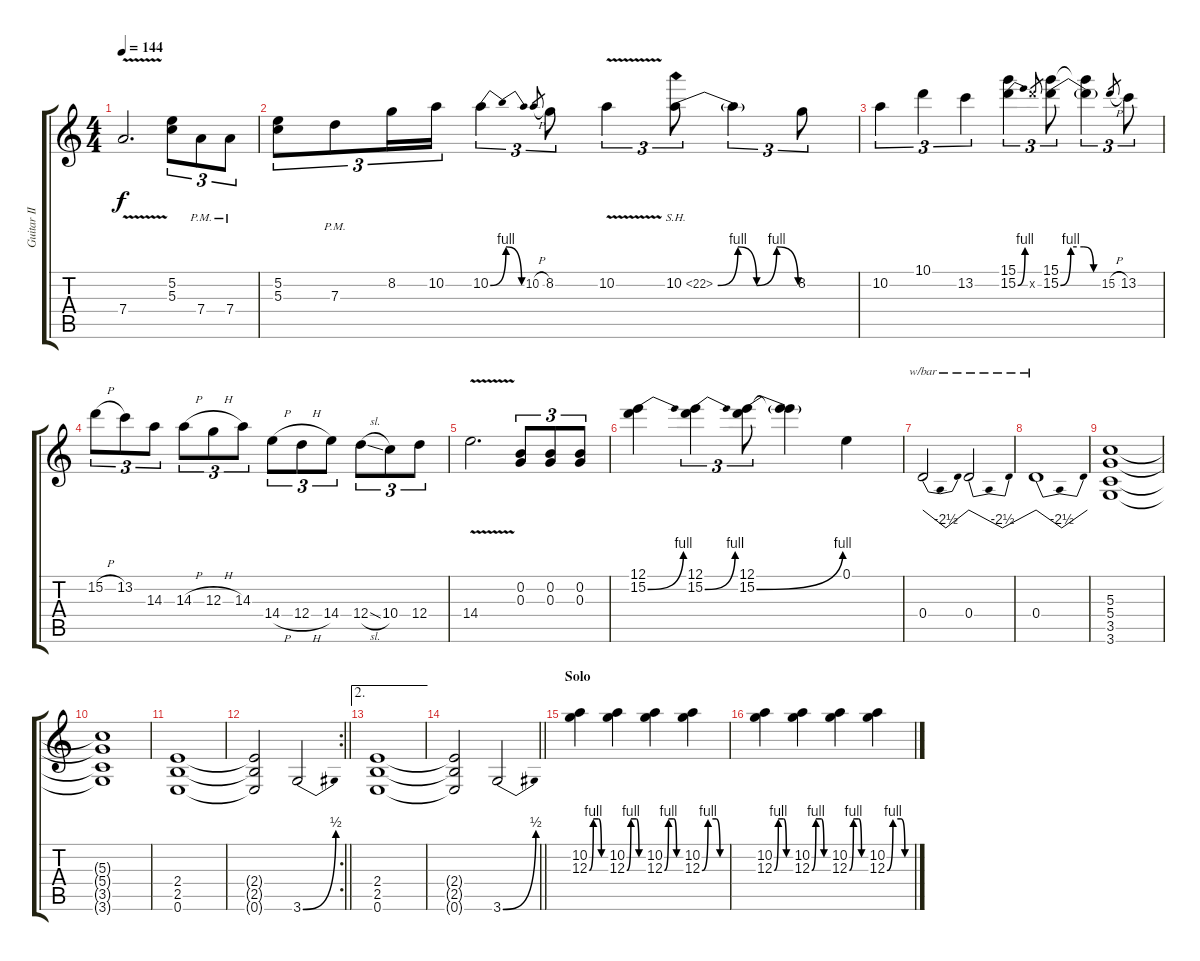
\track ("Guitar II" "Guitar II") {instrument overdrivenguitar}
\staff {score tabs}
\tuning (E4 B3 G3 D3 A2 E2) {hide}
\ts (4 4)
\tempo 144
\clef g2
\ks c
7.4{v}.2{d dy f} (5.2 5.3).8{tu (3 2)} 7.4{pm}.8{tu (3 2)} 7.4{pm}.8{tu (3 2)} |
(5.2 5.3).8{tu (3 2)} 7.3{pm}.8{tu (3 2)} 8.2.16{tu (3 2)} 10.2.16{tu (3 2)} 10.2{be (bendrelease 0 0 15 4 45 4 60 0)}.4{tu (3 2)} 10.2{h}.8{gr} 8.2.8{tu (3 2)} 10.2{v}.4{tu (3 2)} 10.2{be (custom 0 0 15 4 29 0 44 4 60 0) sh 12}.8{tu (3 2)} 10.2{t}.4{tu (3 2)} 8.2.8{tu (3 2)} |
10.2.4{tu (3 2)} 10.1.4{tu (3 2)} 13.2.4{tu (3 2)} (15.1 15.2{be (bend 0 0 60 4)}).4{tu (3 2)} 15.2{x}.8{gr} (15.1 15.2{be (custom 0 0 15 4 34 4 48 0 60 0)}).8{tu (3 2)} (15.1{t} 15.2{t}).4{tu (3 2)} 15.2{h}.8{gr} 13.2.8{tu (3 2)} |
15.2{h}.8{tu (3 2)} 13.2.8{tu (3 2)} 14.3.8{tu (3 2)} 14.3{h}.8{tu (3 2)} 12.3{h}.8{tu (3 2)} 14.3.8{tu (3 2)} 14.4{h}.8{tu (3 2)} 12.4{h}.8{tu (3 2)} 14.4.8{tu (3 2)} 12.4{sl}.8{tu (3 2)} 10.4.8{tu (3 2)} 12.4.8{tu (3 2)} |
14.4{v}.2{d} (0.2 0.3).8{tu (3 2)} (0.2 0.3).8{tu (3 2)} (0.2 0.3).8{tu (3 2)} |
(12.1 15.2{be (bend 0 0 60 4)}).4 (12.1 15.2{be (bend 0 0 60 4)}).4{tu (3 2)} (12.1 15.2{be (bend 0 0 60 4)}).8{tu (3 2)} (12.1{t} 15.2{t}).4 0.1.4 |
0.4.2{tbe (dip default 0 0 56 -10 60 0)} 0.4.2{tbe (dip default 0 0 55 -10 60 0)} |
0.4.1{tbe (dip default 0 0 56 -10 60 0)} |
(5.3 5.4 3.5 3.6).1 |
(5.3{t} 5.4{t} 3.5{t} 3.6{t}).1 |
(2.4 2.5 0.6).1 |
\rc 2
\barLineRight lightlight
(2.4{t} 2.5{t} 0.6{t}).2 3.6{be (bend 0 0 60 2)}.2 |
\ae 2
(2.4 2.5 0.6).1 |
\barLineRight lightlight
(2.4{t} 2.5{t} 0.6{t}).2 3.6{be (bend 0 0 60 2)}.2 |
\section ("" "Solo")
(10.2 12.3{be (custom 0 0 15 4 35 4 45 0 50 0 60 0)}).4{instrument distortionguitar} (10.2 12.3{be (custom 0 0 15 4 35 4 45 0 50 0 60 0)}).4 (10.2 12.3{be (custom 0 0 15 4 35 4 45 0 50 0 60 0)}).4 (10.2 12.3{be (custom 0 0 15 4 35 4 45 0 50 0 60 0)}).4 |
(10.2 12.3{be (custom 0 0 15 4 35 4 45 0 50 0 60 0)}).4 (10.2 12.3{be (custom 0 0 15 4 35 4 45 0 50 0 60 0)}).4 (10.2 12.3{be (custom 0 0 15 4 35 4 45 0 50 0 60 0)}).4 (10.2 12.3{be (custom 0 0 15 4 35 4 45 0 50 0 60 0)}).4
